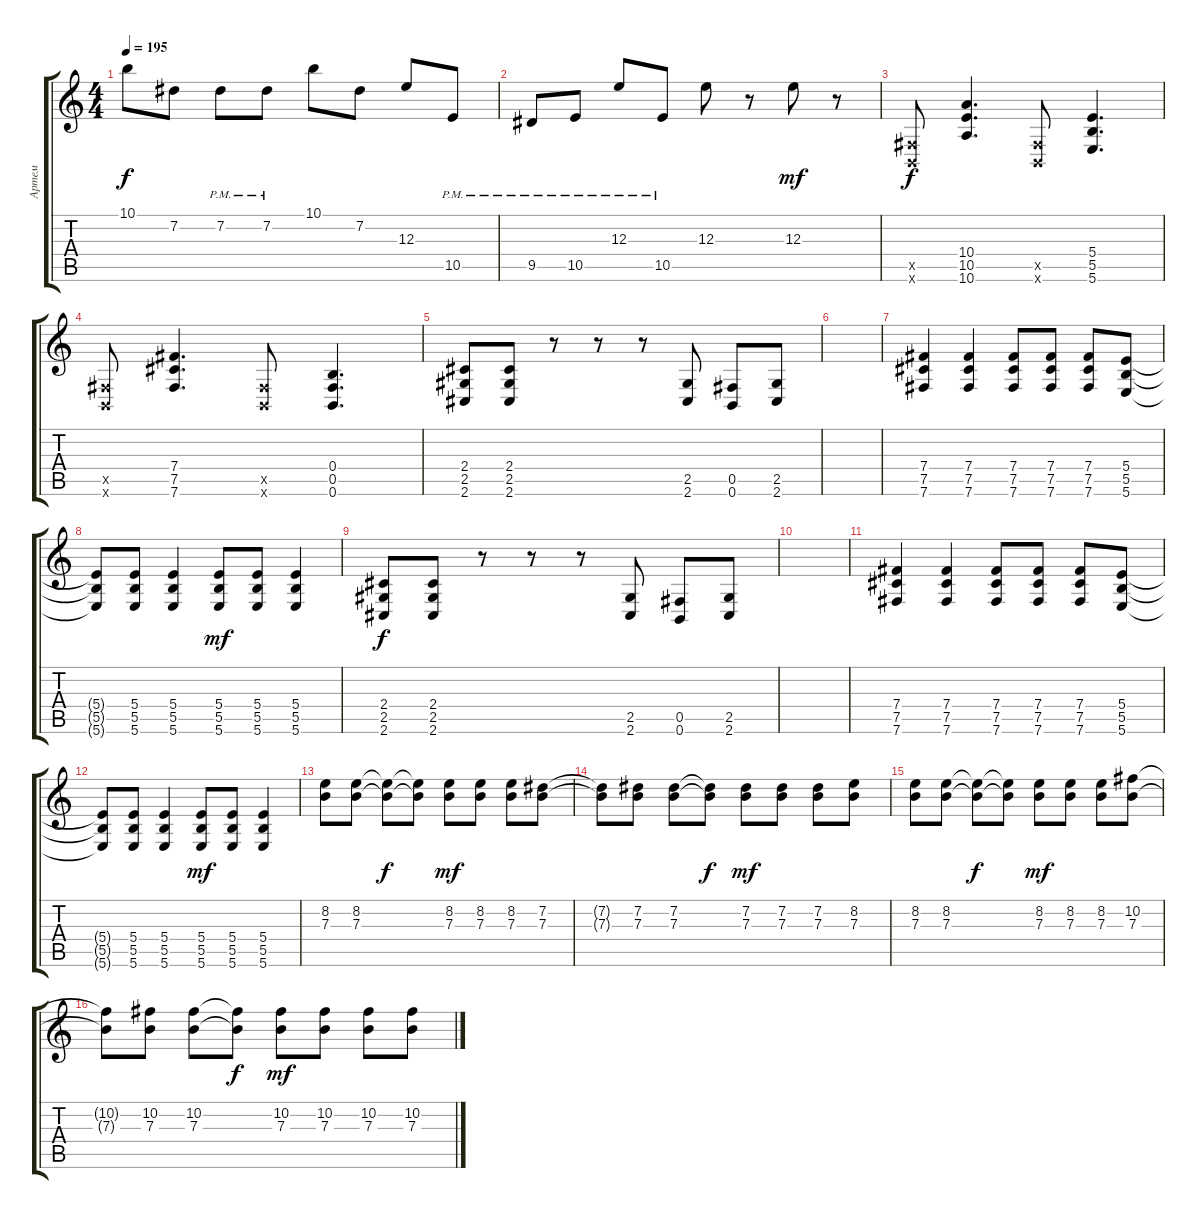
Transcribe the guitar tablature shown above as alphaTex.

\track ("Артем " "Артем ") {instrument overdrivenguitar}
\staff {score tabs}
\tuning (Db4 Ab3 E3 B2 Gb2 B1) {hide}
\ts (4 4)
\tempo 195
\clef g2
\ks c
10.1.8{dy f} 7.2.8 7.2{pm}.8 7.2{pm}.8 10.1.8 7.2.8 12.3.8 10.5{pm}.8 |
9.5{pm}.8 10.5{pm}.8 12.3{pm}.8 10.5{pm}.8 12.3.8 r.8 12.3.8{dy mf} r.8 |
(0.5{x} 0.6{x}).8{dy f} (10.4 10.5 10.6).4{d} (0.5{x} 0.6{x}).8 (5.4 5.5 5.6).4{d} |
(0.5{x} 0.6{x}).8 (7.4 7.5 7.6).4{d} (0.5{x} 0.6{x}).8 (0.4 0.5 0.6).4{d} |
(2.4 2.5 2.6).8 (2.4 2.5 2.6).8 r.8 r.8 r.8 (2.5 2.6).8 (0.5 0.6).8 (2.5 2.6).8 |
|
(7.4 7.5 7.6).4 (7.4 7.5 7.6).4 (7.4 7.5 7.6).8 (7.4 7.5 7.6).8 (7.4 7.5 7.6).8 (5.4 5.5 5.6).8 |
(5.4{t} 5.5{t} 5.6{t}).8 (5.4 5.5 5.6).8 (5.4 5.5 5.6).4 (5.4 5.5 5.6).8{dy mf} (5.4 5.5 5.6).8 (5.4 5.5 5.6).4 |
(2.4 2.5 2.6).8{dy f} (2.4 2.5 2.6).8 r.8 r.8 r.8 (2.5 2.6).8 (0.5 0.6).8 (2.5 2.6).8 |
|
(7.4 7.5 7.6).4 (7.4 7.5 7.6).4 (7.4 7.5 7.6).8 (7.4 7.5 7.6).8 (7.4 7.5 7.6).8 (5.4 5.5 5.6).8 |
(5.4{t} 5.5{t} 5.6{t}).8 (5.4 5.5 5.6).8 (5.4 5.5 5.6).4 (5.4 5.5 5.6).8{dy mf} (5.4 5.5 5.6).8 (5.4 5.5 5.6).4 |
(8.2 7.3).8 (8.2 7.3).8 (8.2{t} 7.3{t}).8{dy f} (8.2{t} 7.3{t}).8 (8.2 7.3).8{dy mf} (8.2 7.3).8 (8.2 7.3).8 (7.2 7.3).8 |
(7.2{t} 7.3{t}).8 (7.2 7.3).8 (7.2 7.3).8 (7.2{t} 7.3{t}).8{dy f} (7.2 7.3).8{dy mf} (7.2 7.3).8 (7.2 7.3).8 (8.2 7.3).8 |
(8.2 7.3).8 (8.2 7.3).8 (8.2{t} 7.3{t}).8{dy f} (8.2{t} 7.3{t}).8 (8.2 7.3).8{dy mf} (8.2 7.3).8 (8.2 7.3).8 (10.2 7.3).8 |
(10.2{t} 7.3{t}).8 (10.2 7.3).8 (10.2 7.3).8 (10.2{t} 7.3{t}).8{dy f} (10.2 7.3).8{dy mf} (10.2 7.3).8 (10.2 7.3).8 (10.2 7.3).8
